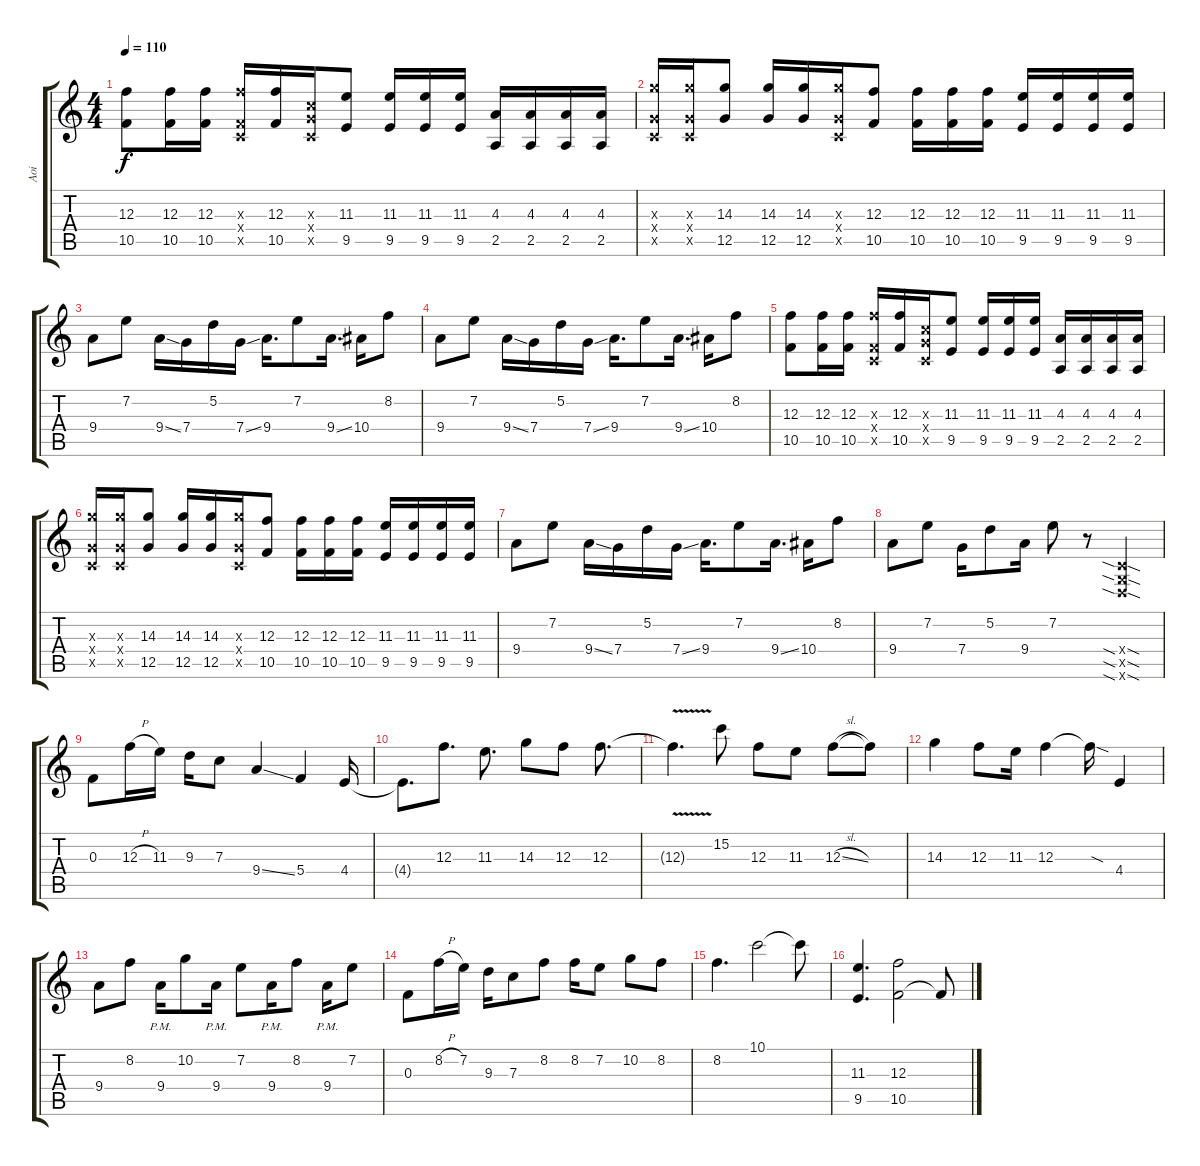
\track ("Aoi" "Aoi") {instrument overdrivenguitar}
\staff {score tabs}
\tuning (D4 A3 F3 C3 G2 D2) {hide}
\ts (4 4)
\tempo 110
\clef g2
\ks c
(12.3 10.5).8{dy f} (12.3 10.5).16 (12.3 10.5).16 (12.3{x} 0.4{x} 10.5{x}).16 (12.3 10.5).16 (7.3{x} 7.4{x} 5.5{x}).16 (11.3 9.5).8 (11.3 9.5).16 (11.3 9.5).16 (11.3 9.5).16 (4.3 2.5).16 (4.3 2.5).16 (4.3 2.5).16 (4.3 2.5).16 |
(14.3{x} 0.4{x} 12.5{x}).16 (14.3{x} 0.4{x} 12.5{x}).16 (14.3 12.5).8 (14.3 12.5).16 (14.3 12.5).16 (14.3{x} 0.4{x} 12.5{x}).16 (12.3 10.5).8 (12.3 10.5).16 (12.3 10.5).16 (12.3 10.5).16 (11.3 9.5).16 (11.3 9.5).16 (11.3 9.5).16 (11.3 9.5).16 |
9.4.8 7.2.8 9.4{ss}.16 7.4.16 5.2.16 7.4{ss}.16 9.4.16{d} 7.2.8 9.4{ss}.16{d} 10.4.16 8.2.8 |
9.4.8 7.2.8 9.4{ss}.16 7.4.16 5.2.16 7.4{ss}.16 9.4.16{d} 7.2.8 9.4{ss}.16{d} 10.4.16 8.2.8 |
(12.3 10.5).8 (12.3 10.5).16 (12.3 10.5).16 (12.3{x} 0.4{x} 10.5{x}).16 (12.3 10.5).16 (7.3{x} 7.4{x} 5.5{x}).16 (11.3 9.5).8 (11.3 9.5).16 (11.3 9.5).16 (11.3 9.5).16 (4.3 2.5).16 (4.3 2.5).16 (4.3 2.5).16 (4.3 2.5).16 |
(14.3{x} 0.4{x} 12.5{x}).16 (14.3{x} 0.4{x} 12.5{x}).16 (14.3 12.5).8 (14.3 12.5).16 (14.3 12.5).16 (14.3{x} 0.4{x} 12.5{x}).16 (12.3 10.5).8 (12.3 10.5).16 (12.3 10.5).16 (12.3 10.5).16 (11.3 9.5).16 (11.3 9.5).16 (11.3 9.5).16 (11.3 9.5).16 |
9.4.8 7.2.8 9.4{ss}.16 7.4.16 5.2.16 7.4{ss}.16 9.4.16{d} 7.2.8 9.4{ss}.16{d} 10.4.16 8.2.8 |
9.4.8 7.2.8 7.4.16 5.2.8 9.4.16 7.2.8 r.8 (0.4{sia sod x} 0.5{sia sod x} 0.6{sia sod x}).4 |
0.3.8 12.3{h}.16 11.3.16 9.3.16 7.3.8 9.4{ss}.4 5.4.4 4.4.16 |
4.4{t}.8{d} 12.3.8{d} 11.3.8{d} 14.3.8 12.3.8 12.3.8{d} |
12.3{v t}.4{d} 15.2.8 12.3.8 11.3.8 12.3{sl}.8 12.3{t}.8 |
14.3.4 12.3.8 11.3.16 12.3.4 12.3{sod t}.16 4.4.4 |
9.4.8 8.2.8 9.4{pm}.16 10.2.8 9.4{pm}.16 7.2.8 9.4{pm}.16 8.2.8 9.4{pm}.16 7.2.8 |
0.3.8 8.2{h}.16 7.2.16 9.3.16 7.3.8 8.2.8 8.2.16 7.2.8 10.2.8 8.2.8 |
8.2.4{d} 10.1.2 10.1{t}.8 |
(11.3 9.5).4{d} (12.3 10.5).2 10.5{t}.8
